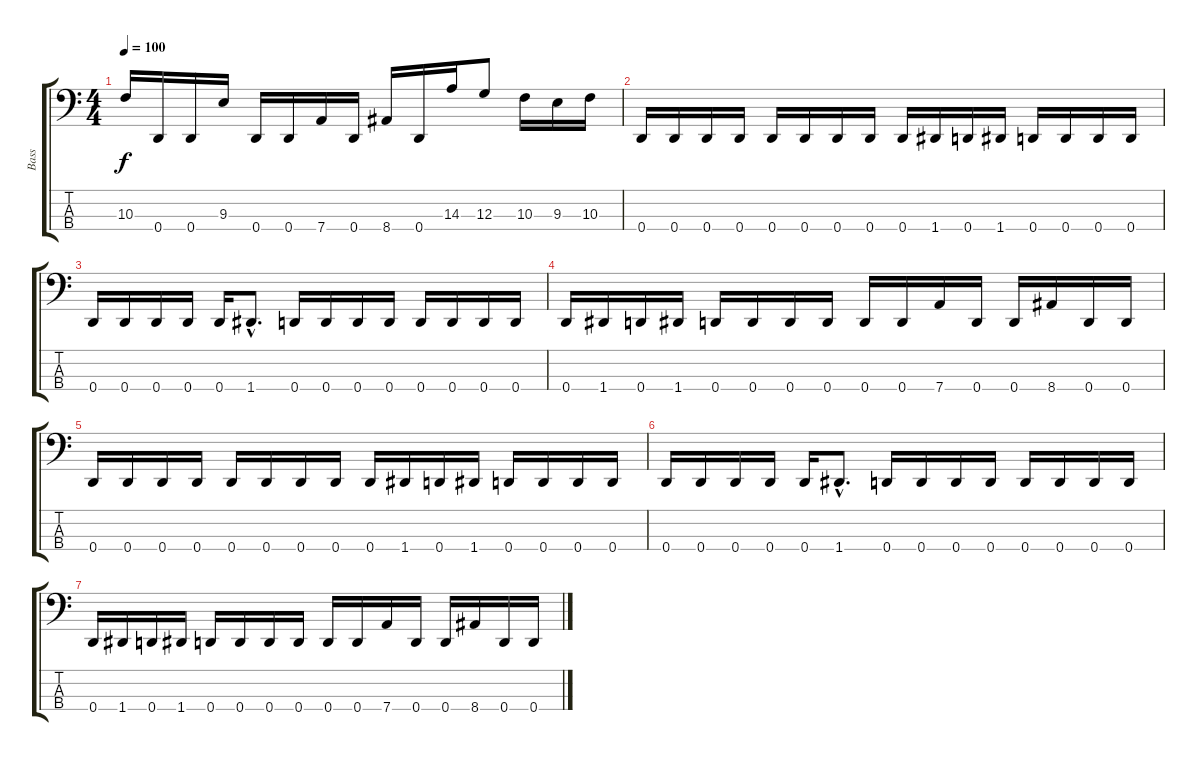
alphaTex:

\track ("Bass" "Bass") {instrument electricbasspick}
\staff {score tabs}
\tuning (F2 C2 G1 D1) {hide}
\ts (4 4)
\tempo 100
\clef f4
\ks c
10.3.16{dy f} 0.4.16 0.4.16 9.3.16 0.4.16 0.4.16 7.4.16 0.4.16 8.4.16 0.4.16 14.3.16 12.3.8 10.3.16 9.3.16 10.3.16 |
0.4.16 0.4.16 0.4.16 0.4.16 0.4.16 0.4.16 0.4.16 0.4.16 0.4.16 1.4.16 0.4.16 1.4.16 0.4.16 0.4.16 0.4.16 0.4.16 |
0.4.16 0.4.16 0.4.16 0.4.16 0.4.16 1.4{hac}.8{d} 0.4.16 0.4.16 0.4.16 0.4.16 0.4.16 0.4.16 0.4.16 0.4.16 |
0.4.16 1.4.16 0.4.16 1.4.16 0.4.16 0.4.16 0.4.16 0.4.16 0.4.16 0.4.16 7.4.16 0.4.16 0.4.16 8.4.16 0.4.16 0.4.16 |
0.4.16 0.4.16 0.4.16 0.4.16 0.4.16 0.4.16 0.4.16 0.4.16 0.4.16 1.4.16 0.4.16 1.4.16 0.4.16 0.4.16 0.4.16 0.4.16 |
0.4.16 0.4.16 0.4.16 0.4.16 0.4.16 1.4{hac}.8{d} 0.4.16 0.4.16 0.4.16 0.4.16 0.4.16 0.4.16 0.4.16 0.4.16 |
0.4.16 1.4.16 0.4.16 1.4.16 0.4.16 0.4.16 0.4.16 0.4.16 0.4.16 0.4.16 7.4.16 0.4.16 0.4.16 8.4.16 0.4.16 0.4.16
